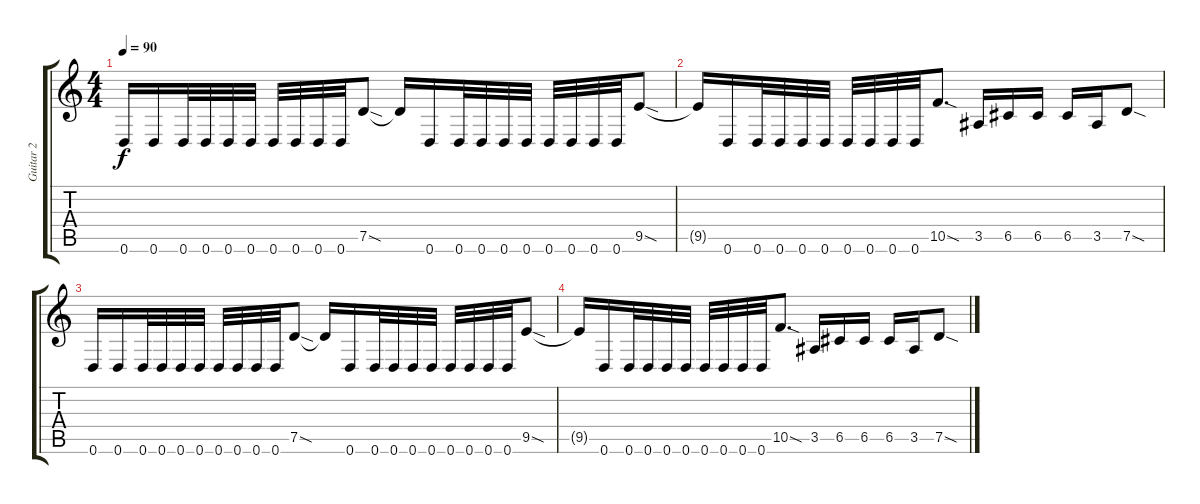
\track ("Guitar 2" "Guitar 2") {instrument distortionguitar}
\staff {score tabs}
\tuning (D4 A3 F3 C3 G2 D2) {hide}
\ts (4 4)
\tempo 90
\clef g2
\ks c
0.6.16{dy f volume 0} 0.6.16 0.6.32 0.6.32 0.6.32 0.6.32 0.6.32 0.6.32 0.6.32 0.6.32 7.5{sod}.8 7.5{t}.16 0.6.16 0.6.32 0.6.32 0.6.32 0.6.32 0.6.32 0.6.32 0.6.32 0.6.32 9.5{sod}.8 |
9.5{t}.16 0.6.16 0.6.32 0.6.32 0.6.32 0.6.32 0.6.32 0.6.32 0.6.32 0.6.32 10.5{sod}.8{d} 3.5.16 6.5.16 6.5.16 6.5.16 3.5.16 7.5{sod}.8 |
0.6.16 0.6.16 0.6.32 0.6.32 0.6.32 0.6.32 0.6.32 0.6.32 0.6.32 0.6.32 7.5{sod}.8 7.5{t}.16 0.6.16 0.6.32 0.6.32 0.6.32 0.6.32 0.6.32 0.6.32 0.6.32 0.6.32 9.5{sod}.8 |
9.5{t}.16 0.6.16 0.6.32 0.6.32 0.6.32 0.6.32 0.6.32 0.6.32 0.6.32 0.6.32 10.5{sod}.8{d} 3.5.16 6.5.16 6.5.16 6.5.16 3.5.16 7.5{sod}.8
